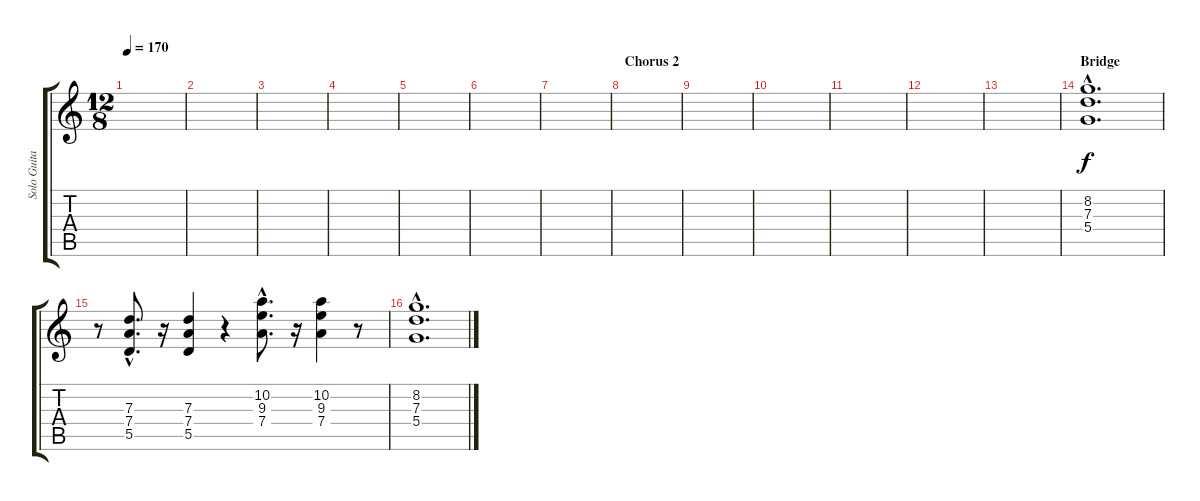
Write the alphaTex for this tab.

\track ("Solo Guitar" "Solo Guita") {instrument overdrivenguitar}
\staff {score tabs}
\tuning (E4 B3 G3 D3 A2 E2) {hide}
\ts (12 8)
\tempo 170
\clef g2
\ks c
|
|
|
|
|
|
|
\section ("" "Chorus 2")
|
|
|
|
|
|
\section ("" "Bridge")
(8.2{hac} 7.3{hac} 5.4{hac}).1{d} |
r.8 (7.3{hac} 7.4{hac} 5.5{hac}).8{d} r.16 (7.3 7.4 5.5).4 r.4 (10.2{hac} 9.3{hac} 7.4{hac}).8{d} r.16 (10.2 9.3 7.4).4 r.8 |
(8.2{hac} 7.3{hac} 5.4{hac}).1{d}
